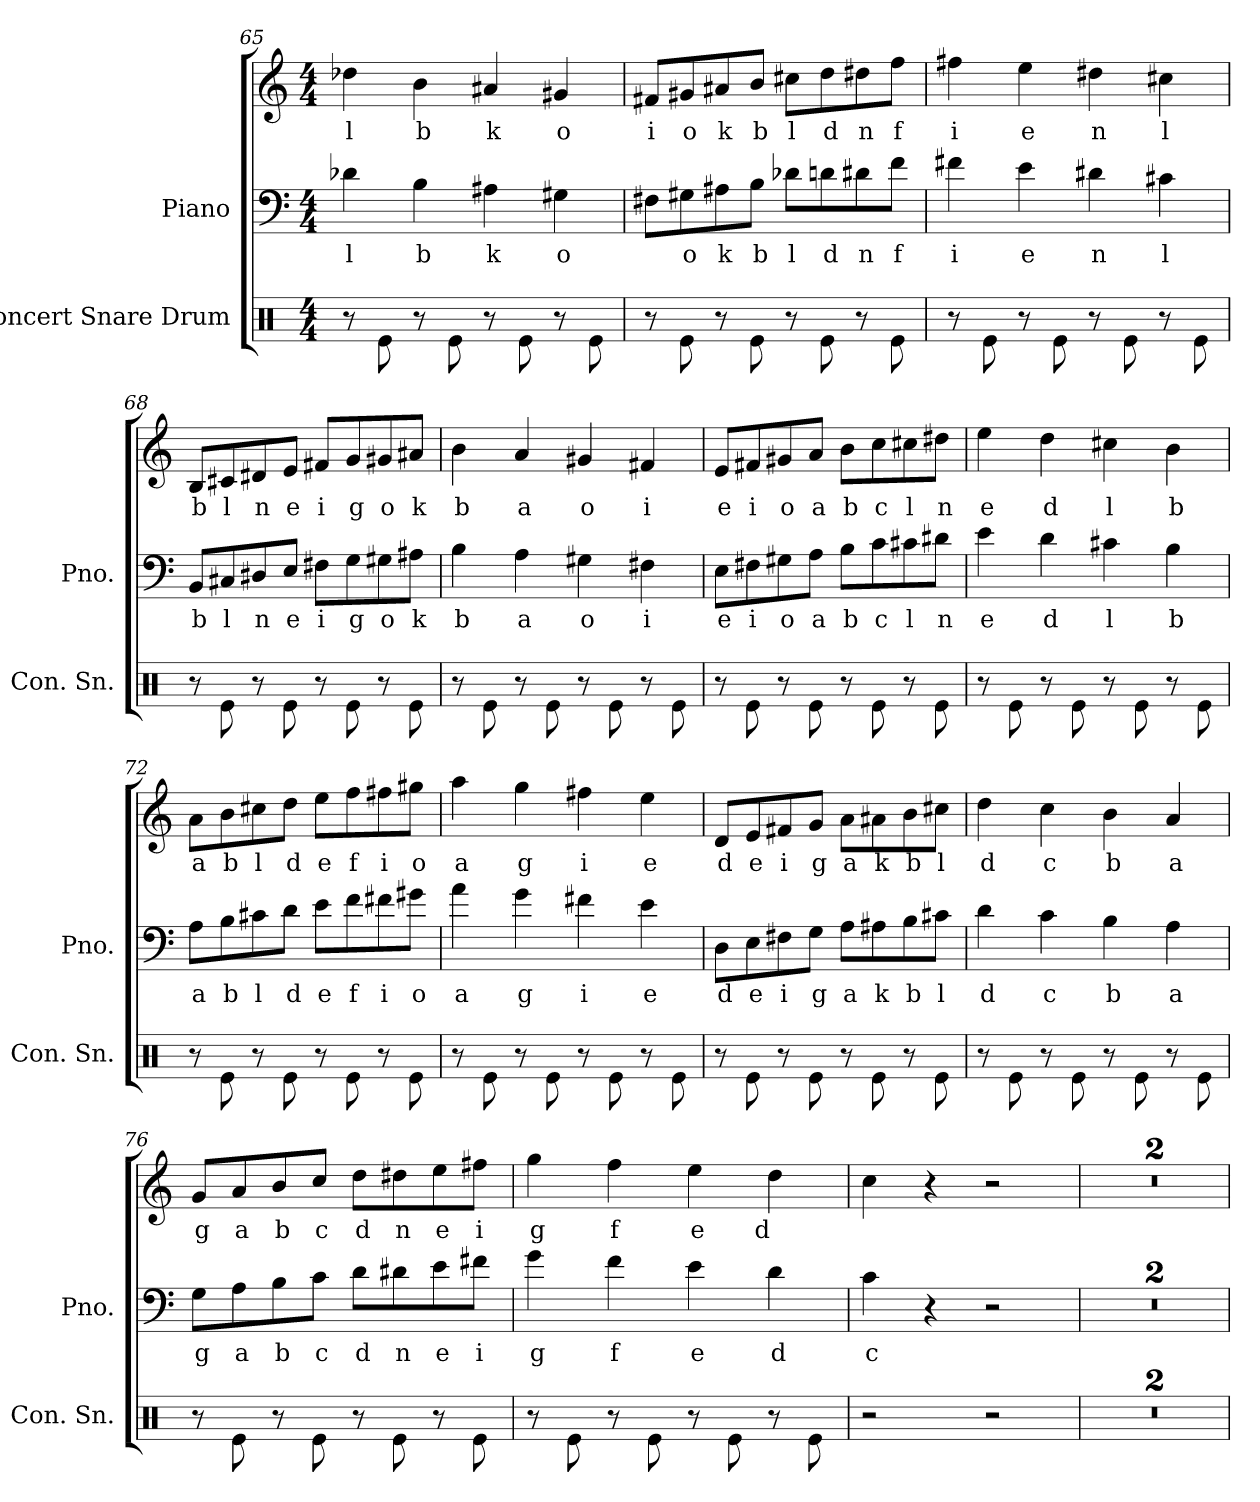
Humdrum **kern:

**kern	**kern	**text	**kern	**text
*part2	*part1	*part1	*part1	*part1
*staff3	*staff2	*staff2	*staff1	*staff1
*I"Concert Snare Drum	*I"Piano	*	*	*
*I'Con. Sn.	*I'Pno.	*	*	*
*clefX	*clefF4	*	*clefG2	*
*k[]	*k[]	*	*k[]	*
*M4/4	*M4/4	*	*M4/4	*
=65	=65	=65	=65	=65
!	!	!LO:LY:b	!	!LO:LY:b
8r	4d-X\	l	4dd-X\	l
8Re\	.	.	.	.
!	!	!LO:LY:b	!	!LO:LY:b
8r	4B\	b	4b\	b
8Re\	.	.	.	.
!	!	!LO:LY:b	!	!LO:LY:b
8r	4A#X\	k	4a#X/	k
8Re\	.	.	.	.
!	!	!LO:LY:b	!	!LO:LY:b
8r	4G#X\	o	4g#X/	o
8Re\	.	.	.	.
=66	=66	=66	=66	=66
!	!	!	!	!LO:LY:b
8r	8F#X\L	.	8f#X/L	i
!	!	!LO:LY:b	!	!LO:LY:b
8Re\	8G#X\	o	8g#X/	o
!	!	!LO:LY:b	!	!LO:LY:b
8r	8A#X\	k	8a#X/	k
!	!	!LO:LY:b	!	!LO:LY:b
8Re\	8B\J	b	8b/J	b
!	!	!LO:LY:b	!	!LO:LY:b
8r	8d-X\L	l	8cc#X\L	l
!	!	!LO:LY:b	!	!LO:LY:b
8Re\	8dn\	d	8dd\	d
!	!	!LO:LY:b	!	!LO:LY:b
8r	8d#X\	n	8dd#X\	n
!	!	!LO:LY:b	!	!LO:LY:b
8Re\	8f\J	f	8ff\J	f
=67	=67	=67	=67	=67
!	!	!LO:LY:b	!	!LO:LY:b
8r	4f#X\	i	4ff#X\	i
8Re\	.	.	.	.
!	!	!LO:LY:b	!	!LO:LY:b
8r	4e\	e	4ee\	e
8Re\	.	.	.	.
!	!	!LO:LY:b	!	!LO:LY:b
8r	4d#X\	n	4dd#X\	n
8Re\	.	.	.	.
!	!	!LO:LY:b	!	!LO:LY:b
8r	4c#X\	l	4cc#X\	l
8Re\	.	.	.	.
!!LO:PB:g=z
=68	=68	=68	=68	=68
!	!	!LO:LY:b	!	!LO:LY:b
8r	8BB/L	b	8B/L	b
!	!	!LO:LY:b	!	!LO:LY:b
8Re\	8C#X/	l	8c#X/	l
!	!	!LO:LY:b	!	!LO:LY:b
8r	8D#X/	n	8d#X/	n
!	!	!LO:LY:b	!	!LO:LY:b
8Re\	8E/J	e	8e/J	e
!	!	!LO:LY:b	!	!LO:LY:b
8r	8F#X\L	i	8f#X/L	i
!	!	!LO:LY:b	!	!LO:LY:b
8Re\	8G\	g	8g/	g
!	!	!LO:LY:b	!	!LO:LY:b
8r	8G#X\	o	8g#X/	o
!	!	!LO:LY:b	!	!LO:LY:b
8Re\	8A#X\J	k	8a#X/J	k
=69	=69	=69	=69	=69
!	!	!LO:LY:b	!	!LO:LY:b
8r	4B\	b	4b\	b
8Re\	.	.	.	.
!	!	!LO:LY:b	!	!LO:LY:b
8r	4A\	a	4a/	a
8Re\	.	.	.	.
!	!	!LO:LY:b	!	!LO:LY:b
8r	4G#X\	o	4g#X/	o
8Re\	.	.	.	.
!	!	!LO:LY:b	!	!LO:LY:b
8r	4F#X\	i	4f#X/	i
8Re\	.	.	.	.
=70	=70	=70	=70	=70
!	!	!LO:LY:b	!	!LO:LY:b
8r	8E\L	e	8e/L	e
!	!	!LO:LY:b	!	!LO:LY:b
8Re\	8F#X\	i	8f#X/	i
!	!	!LO:LY:b	!	!LO:LY:b
8r	8G#X\	o	8g#X/	o
!	!	!LO:LY:b	!	!LO:LY:b
8Re\	8A\J	a	8a/J	a
!	!	!LO:LY:b	!	!LO:LY:b
8r	8B\L	b	8b\L	b
!	!	!LO:LY:b	!	!LO:LY:b
8Re\	8c\	c	8cc\	c
!	!	!LO:LY:b	!	!LO:LY:b
8r	8c#X\	l	8cc#X\	l
!	!	!LO:LY:b	!	!LO:LY:b
8Re\	8d#X\J	n	8dd#X\J	n
=71	=71	=71	=71	=71
!	!	!LO:LY:b	!	!LO:LY:b
8r	4e\	e	4ee\	e
8Re\	.	.	.	.
!	!	!LO:LY:b	!	!LO:LY:b
8r	4d\	d	4dd\	d
8Re\	.	.	.	.
!	!	!LO:LY:b	!	!LO:LY:b
8r	4c#X\	l	4cc#X\	l
8Re\	.	.	.	.
!	!	!LO:LY:b	!	!LO:LY:b
8r	4B\	b	4b\	b
8Re\	.	.	.	.
!!LO:LB:g=z
=72	=72	=72	=72	=72
!	!	!LO:LY:b	!	!LO:LY:b
8r	8A\L	a	8a\L	a
!	!	!LO:LY:b	!	!LO:LY:b
8Re\	8B\	b	8b\	b
!	!	!LO:LY:b	!	!LO:LY:b
8r	8c#X\	l	8cc#X\	l
!	!	!LO:LY:b	!	!LO:LY:b
8Re\	8d\J	d	8dd\J	d
!	!	!LO:LY:b	!	!LO:LY:b
8r	8e\L	e	8ee\L	e
!	!	!LO:LY:b	!	!LO:LY:b
8Re\	8f\	f	8ff\	f
!	!	!LO:LY:b	!	!LO:LY:b
8r	8f#X\	i	8ff#X\	i
!	!	!LO:LY:b	!	!LO:LY:b
8Re\	8g#X\J	o	8gg#X\J	o
=73	=73	=73	=73	=73
!	!	!LO:LY:b	!	!LO:LY:b
8r	4a\	a	4aa\	a
8Re\	.	.	.	.
!	!	!LO:LY:b	!	!LO:LY:b
8r	4g\	g	4gg\	g
8Re\	.	.	.	.
!	!	!LO:LY:b	!	!LO:LY:b
8r	4f#X\	i	4ff#X\	i
8Re\	.	.	.	.
!	!	!LO:LY:b	!	!LO:LY:b
8r	4e\	e	4ee\	e
8Re\	.	.	.	.
=74	=74	=74	=74	=74
!	!	!LO:LY:b	!	!LO:LY:b
8r	8D\L	d	8d/L	d
!	!	!LO:LY:b	!	!LO:LY:b
8Re\	8E\	e	8e/	e
!	!	!LO:LY:b	!	!LO:LY:b
8r	8F#X\	i	8f#X/	i
!	!	!LO:LY:b	!	!LO:LY:b
8Re\	8G\J	g	8g/J	g
!	!	!LO:LY:b	!	!LO:LY:b
8r	8A\L	a	8a\L	a
!	!	!LO:LY:b	!	!LO:LY:b
8Re\	8A#X\	k	8a#X\	k
!	!	!LO:LY:b	!	!LO:LY:b
8r	8B\	b	8b\	b
!	!	!LO:LY:b	!	!LO:LY:b
8Re\	8c#X\J	l	8cc#X\J	l
=75	=75	=75	=75	=75
!	!	!LO:LY:b	!	!LO:LY:b
8r	4d\	d	4dd\	d
8Re\	.	.	.	.
!	!	!LO:LY:b	!	!LO:LY:b
8r	4c\	c	4cc\	c
8Re\	.	.	.	.
!	!	!LO:LY:b	!	!LO:LY:b
8r	4B\	b	4b\	b
8Re\	.	.	.	.
!	!	!LO:LY:b	!	!LO:LY:b
8r	4A\	a	4a/	a
8Re\	.	.	.	.
!!LO:LB:g=z
=76	=76	=76	=76	=76
!	!	!LO:LY:b	!	!LO:LY:b
8r	8G\L	g	8g/L	g
!	!	!LO:LY:b	!	!LO:LY:b
8Re\	8A\	a	8a/	a
!	!	!LO:LY:b	!	!LO:LY:b
8r	8B\	b	8b/	b
!	!	!LO:LY:b	!	!LO:LY:b
8Re\	8c\J	c	8cc/J	c
!	!	!LO:LY:b	!	!LO:LY:b
8r	8d\L	d	8dd\L	d
!	!	!LO:LY:b	!	!LO:LY:b
8Re\	8d#X\	n	8dd#X\	n
!	!	!LO:LY:b	!	!LO:LY:b
8r	8e\	e	8ee\	e
!	!	!LO:LY:b	!	!LO:LY:b
8Re\	8f#X\J	i	8ff#X\J	i
=77	=77	=77	=77	=77
!	!	!LO:LY:b	!	!LO:LY:b
8r	4g\	g	4gg\	g
8Re\	.	.	.	.
!	!	!LO:LY:b	!	!LO:LY:b
8r	4f\	f	4ff\	f
8Re\	.	.	.	.
!	!	!LO:LY:b	!	!LO:LY:b
8r	4e\	e	4ee\	e
8Re\	.	.	.	.
!	!	!LO:LY:b	!	!LO:LY:b
8r	4d\	d	4dd\	d
8Re\	.	.	.	.
=78	=78	=78	=78	=78
!	!	!LO:LY:b	!	!
2r	4c\	c	4cc\	.
.	4r	.	4r	.
2r	2r	.	2r	.
=79	=79	=79	=79	=79
1r	1r	.	1r	.
=80	=80	=80	=80	=80
1r	1r	.	1r	.
=	=	=	=	=
*-	*-	*-	*-	*-
